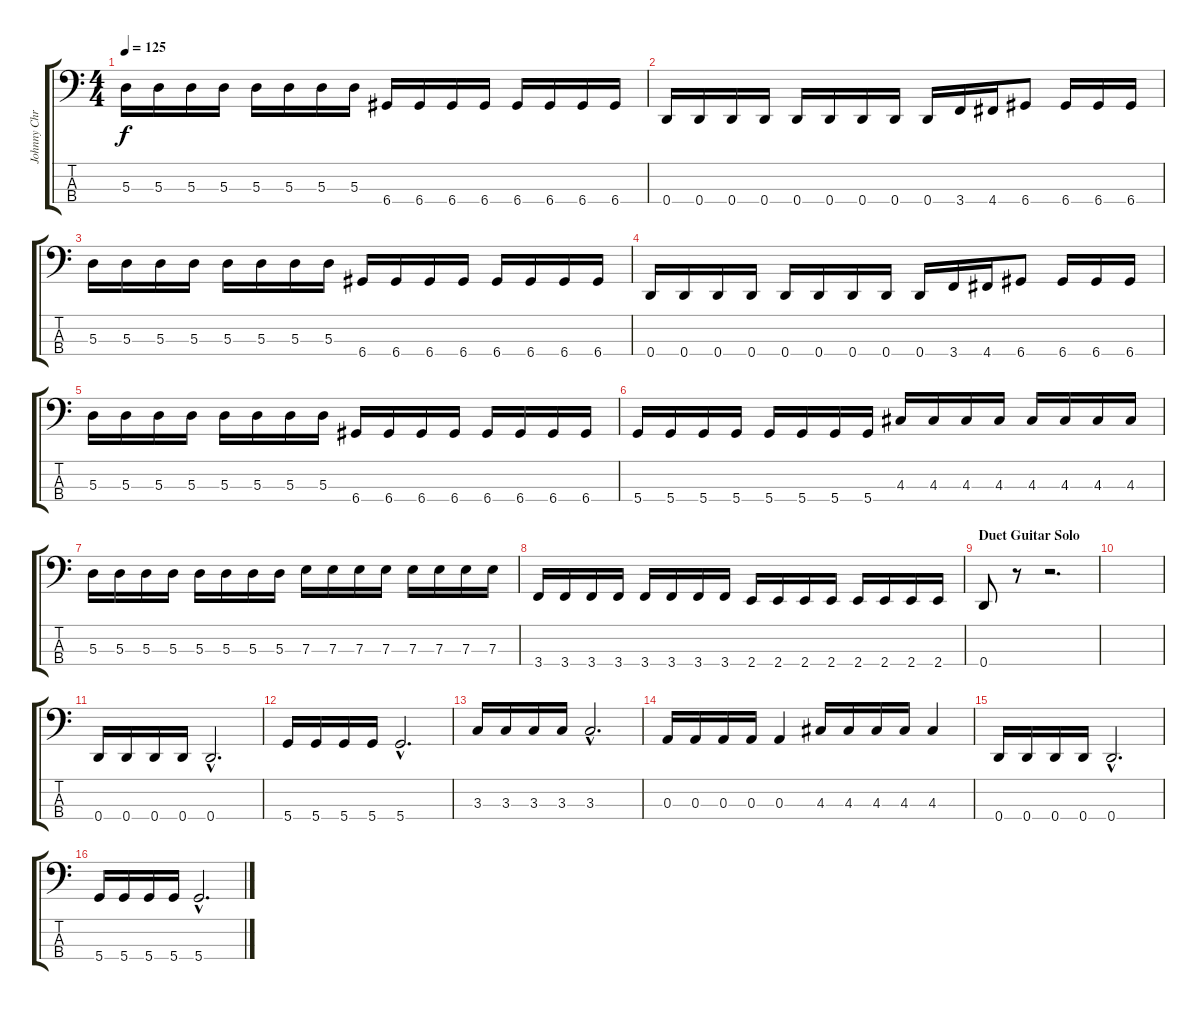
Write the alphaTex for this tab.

\track ("Johnny Christ" "Johnny Chr") {instrument electricbasspick}
\staff {score tabs}
\tuning (G2 D2 A1 D1) {hide}
\ts (4 4)
\tempo 125
\clef f4
\ks c
5.3.16{dy f} 5.3.16 5.3.16 5.3.16 5.3.16 5.3.16 5.3.16 5.3.16 6.4.16 6.4.16 6.4.16 6.4.16 6.4.16 6.4.16 6.4.16 6.4.16 |
0.4.16 0.4.16 0.4.16 0.4.16 0.4.16 0.4.16 0.4.16 0.4.16 0.4.16 3.4.16 4.4.16 6.4.8 6.4.16 6.4.16 6.4.16 |
5.3.16 5.3.16 5.3.16 5.3.16 5.3.16 5.3.16 5.3.16 5.3.16 6.4.16 6.4.16 6.4.16 6.4.16 6.4.16 6.4.16 6.4.16 6.4.16 |
0.4.16 0.4.16 0.4.16 0.4.16 0.4.16 0.4.16 0.4.16 0.4.16 0.4.16 3.4.16 4.4.16 6.4.8 6.4.16 6.4.16 6.4.16 |
5.3.16 5.3.16 5.3.16 5.3.16 5.3.16 5.3.16 5.3.16 5.3.16 6.4.16 6.4.16 6.4.16 6.4.16 6.4.16 6.4.16 6.4.16 6.4.16 |
5.4.16 5.4.16 5.4.16 5.4.16 5.4.16 5.4.16 5.4.16 5.4.16 4.3.16 4.3.16 4.3.16 4.3.16 4.3.16 4.3.16 4.3.16 4.3.16 |
5.3.16 5.3.16 5.3.16 5.3.16 5.3.16 5.3.16 5.3.16 5.3.16 7.3.16 7.3.16 7.3.16 7.3.16 7.3.16 7.3.16 7.3.16 7.3.16 |
3.4.16 3.4.16 3.4.16 3.4.16 3.4.16 3.4.16 3.4.16 3.4.16 2.4.16 2.4.16 2.4.16 2.4.16 2.4.16 2.4.16 2.4.16 2.4.16 |
\section ("" "Duet Guitar Solo")
0.4.8 r.8 r.2{d} |
|
0.4.16 0.4.16 0.4.16 0.4.16 0.4{hac}.2{d} |
5.4.16 5.4.16 5.4.16 5.4.16 5.4{hac}.2{d} |
3.3.16 3.3.16 3.3.16 3.3.16 3.3{hac}.2{d} |
0.3.16 0.3.16 0.3.16 0.3.16 0.3.4 4.3.16 4.3.16 4.3.16 4.3.16 4.3.4 |
0.4.16 0.4.16 0.4.16 0.4.16 0.4{hac}.2{d} |
5.4.16 5.4.16 5.4.16 5.4.16 5.4{hac}.2{d}
